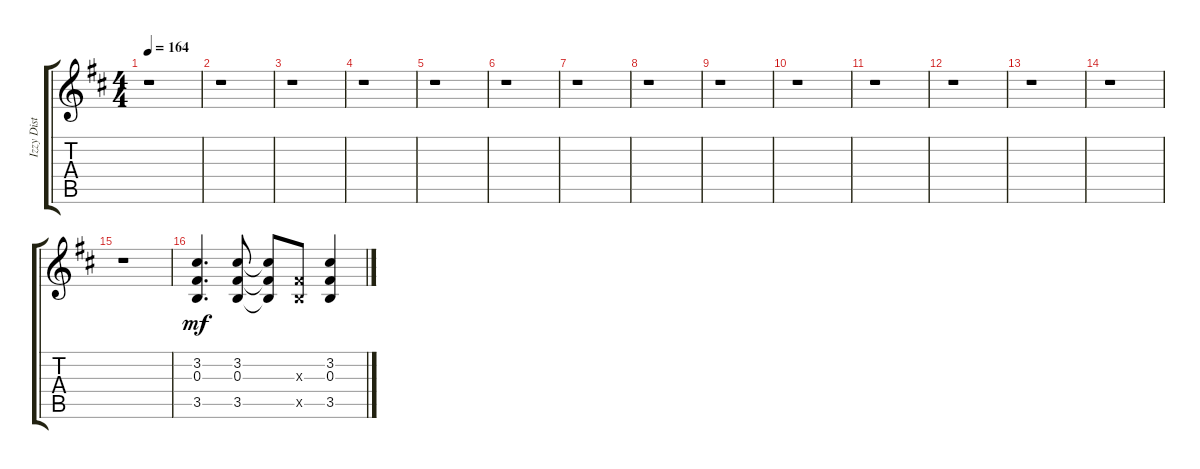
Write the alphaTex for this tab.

\track ("Izzy Dist" "Izzy Dist") {instrument distortionguitar}
\staff {score tabs}
\tuning (Eb4 Bb3 Gb3 Db3 Ab2 Eb2) {hide}
\ts (4 4)
\tempo 164
\clef g2
\ks d
r.1{dy fff} |
r.1 |
r.1 |
r.1 |
r.1 |
r.1 |
r.1 |
r.1 |
r.1 |
r.1 |
r.1 |
r.1 |
r.1 |
r.1 |
r.1 |
(3.2 0.3 3.5).4{d dy mf} (3.2 0.3 3.5).8 (3.2{t} 0.3{t} 3.5{t}).8 (0.3{x} 3.5{x}).8 (3.2 0.3 3.5).4
